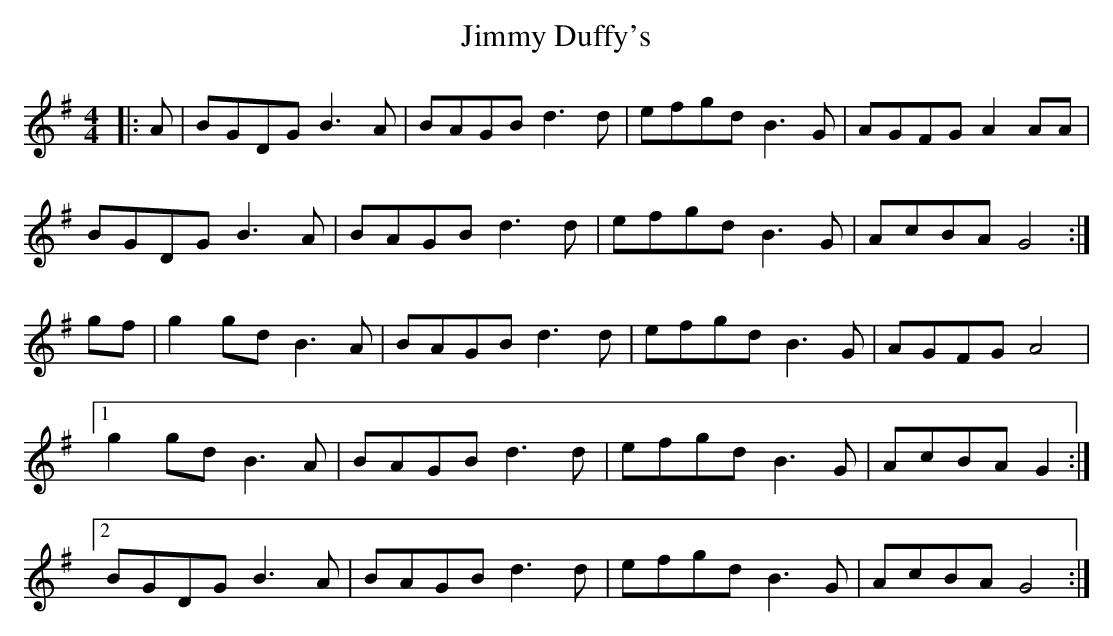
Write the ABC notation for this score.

X:1
T: Jimmy Duffy's
M: 4/4
L: 1/8
K: Gmaj
|:A|BGDG B3A|BAGB d3d|efgd B3G|AGFG A2AA|
BGDG B3A|BAGB d3d|efgd B3G|AcBA G4:|
gf|g2gd B3A|BAGB d3d|efgd B3G|AGFG A4|
[1 g2gd B3A|BAGB d3d|efgd B3G|AcBA G2:|
[2 BGDG B3A|BAGB d3d|efgd B3G|AcBA G4:|
